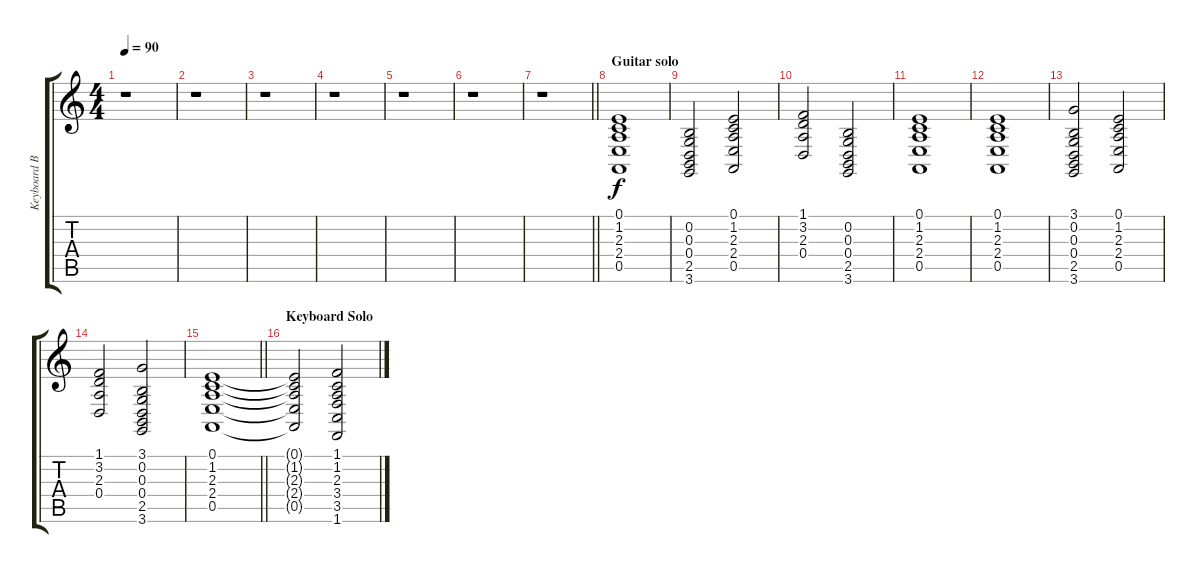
\track ("Keyboard Back" "Keyboard B") {instrument pad2warm}
\staff {score tabs}
\tuning (E4 B3 G3 D3 A2 E2) {hide}
\ts (4 4)
\tempo 90
\clef g2
\ks c
r.1{dy f} |
r.1 |
r.1 |
r.1 |
r.1 |
r.1 |
\barLineRight lightlight
r.1 |
\section ("" "Guitar solo")
(0.1 1.2 2.3 2.4 0.5).1 |
(0.2 0.3 0.4 2.5 3.6).2 (0.1 1.2 2.3 2.4 0.5).2 |
(1.1 3.2 2.3 0.4).2 (0.2 0.3 0.4 2.5 3.6).2 |
(0.1 1.2 2.3 2.4 0.5).1 |
(0.1 1.2 2.3 2.4 0.5).1 |
(3.1 0.2 0.3 0.4 2.5 3.6).2 (0.1 1.2 2.3 2.4 0.5).2 |
(1.1 3.2 2.3 0.4).2 (3.1 0.2 0.3 0.4 2.5 3.6).2 |
\barLineRight lightlight
(0.1 1.2 2.3 2.4 0.5).1 |
\section ("" "Keyboard Solo")
(0.1{t} 1.2{t} 2.3{t} 2.4{t} 0.5{t}).2 (1.1 1.2 2.3 3.4 3.5 1.6).2
